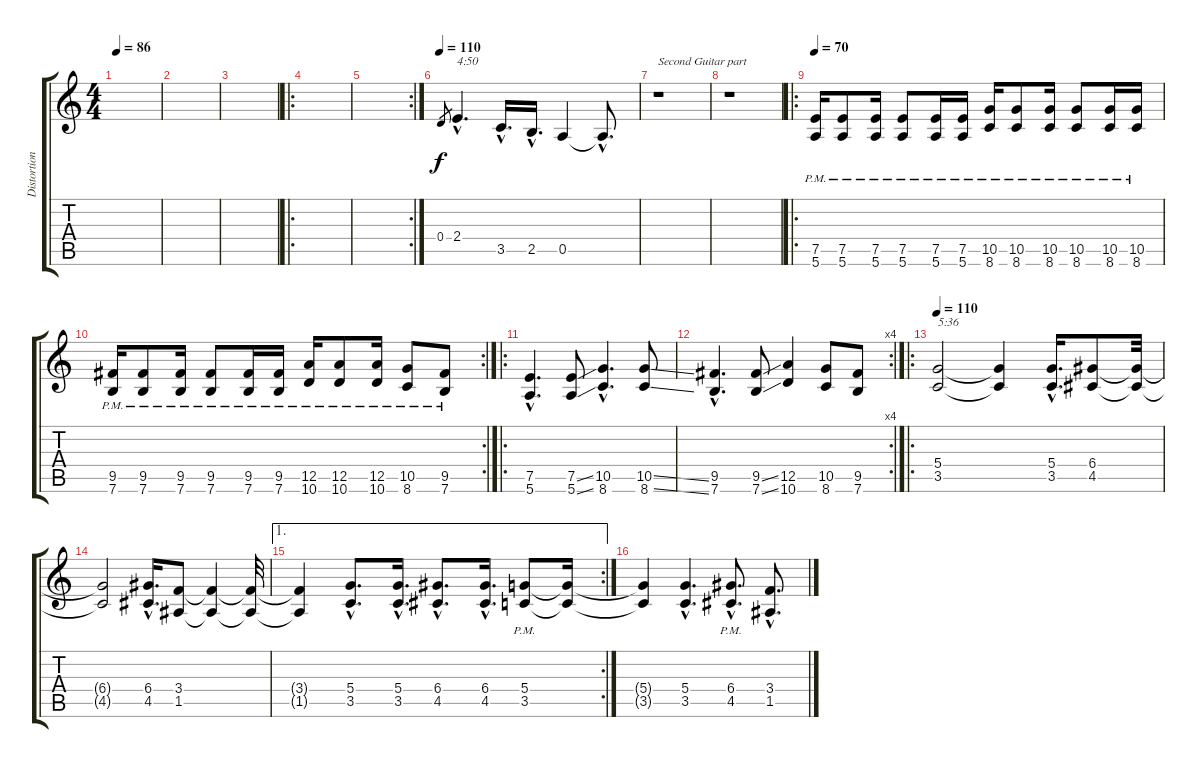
\track ("Distortion Guitar" "Distortion") {instrument distortionguitar}
\staff {score tabs}
\tuning (E4 B3 G3 D3 A2 E2) {hide}
\ts (4 4)
\tempo 86
\clef g2
\ks c
|
|
|
\ro
|
\rc 2
|
\tempo 110
0.4.8{gr} 2.4{hac}.4{d txt "4:50" instrument distortionguitar} 3.5{hac}.16{d} 2.5{hac}.16{d} 0.5.4 0.5{hac t}.8{d} |
r.1{txt "Second Guitar part"} |
r.1 |
\ro
\tempo 70
(7.5{pm} 5.6{pm}).16 (7.5{pm} 5.6{pm}).8 (7.5{pm} 5.6{pm}).16 (7.5{pm} 5.6{pm}).8 (7.5{pm} 5.6{pm}).16 (7.5{pm} 5.6{pm}).16 (10.5{pm} 8.6{pm}).16 (10.5{pm} 8.6{pm}).8 (10.5{pm} 8.6{pm}).16 (10.5{pm} 8.6{pm}).8 (10.5{pm} 8.6{pm}).16 (10.5{pm} 8.6{pm}).16 |
\rc 2
(9.5{pm} 7.6{pm}).16 (9.5{pm} 7.6{pm}).8 (9.5{pm} 7.6{pm}).16 (9.5{pm} 7.6{pm}).8 (9.5{pm} 7.6{pm}).16 (9.5{pm} 7.6{pm}).16 (12.5{pm} 10.6{pm}).16 (12.5{pm} 10.6{pm}).8 (12.5{pm} 10.6{pm}).16 (10.5{pm} 8.6{pm}).8 (9.5{pm} 7.6{pm}).8 |
\ro
(7.5{hac} 5.6{hac}).4{d} (7.5{ss} 5.6{ss}).8 (10.5{hac} 8.6{hac}).4{d} (10.5{ss} 8.6{ss}).8 |
\rc 4
(9.5{hac} 7.6{hac}).4{d} (9.5{ss} 7.6{ss}).8 (12.5 10.6).4 (10.5 8.6).8 (9.5 7.6).8 |
\ro
\tempo 110
(5.4 3.5).2{txt "5:36"} (5.4{t} 3.5{t}).4 (5.4{hac} 3.5{hac}).16{d} (6.4 4.5).8 (6.4{t} 4.5{t}).32 |
(6.4{t} 4.5{t}).2 (6.4{hac} 4.5{hac}).16{d} (3.4 1.5).8 (3.4{t} 1.5{t}).4 (3.4{t} 1.5{t}).32 |
\ae 1
\rc 2
(3.4{t} 1.5{t}).4 (5.4{hac} 3.5{hac}).8{d} (5.4{hac} 3.5{hac}).16{d} (6.4{hac} 4.5{hac}).8{d} (6.4{hac} 4.5{hac}).16{d} (5.4{pm} 3.5{pm}).8 (5.4{t} 3.5{t}).16 |
(5.4{t} 3.5{t}).4 (5.4{hac} 3.5{hac}).4{d} (6.4{hac pm} 4.5{hac pm}).8{d} (3.4{hac} 1.5{hac}).8{d}
